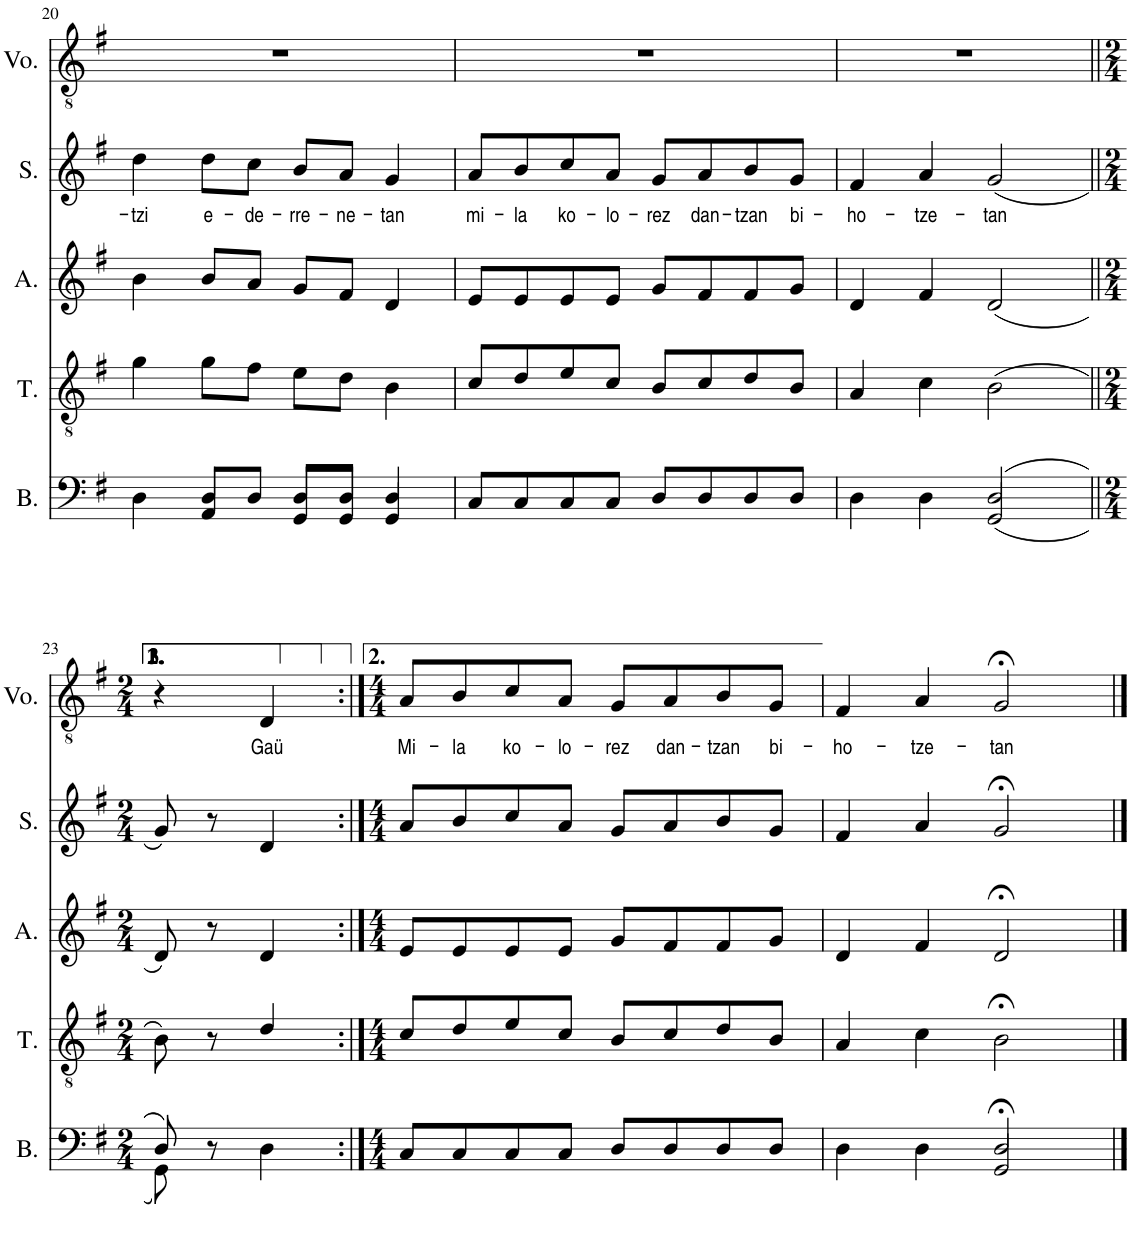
**kern	**kern	**kern	**kern	**text	**kern	**text
*part5	*part4	*part3	*part2	*part2	*part1	*part1
*staff5	*staff4	*staff3	*staff2	*staff2	*staff1	*staff1
*I"Bajo	*I"Tenor 1	*I"Alto	*I"Soprano	*	*I"Voz	*
*I'B.	*I'T.	*I'A.	*I'S.	*	*I'Vo.	*
!!LO:PB:g=z
*clefF4	*clefGv2	*clefG2	*clefG2	*	*clefGv2	*
*k[f#]	*k[f#]	*k[f#]	*k[f#]	*	*k[f#]	*
*M4/4	*M4/4	*M4/4	*M4/4	*	*M4/4	*
=20	=20	=20	=20	=20	=20	=20
*^	*	*	*	*	*	*
!	!	!	!	!	!LO:LY:b	!	!
4D\	4D	4g\	4b\	4dd\	-tzi	1r	.
!	!	!	!	!	!LO:LY:b	!	!
8D/L	8AA/L	8g\L	8b/L	8dd\L	e-	.	.
!	!	!	!	!	!LO:LY:b	!	!
8D/J	8DJ	8f#\J	8a/J	8cc\J	-de-	.	.
!	!	!	!	!	!LO:LY:b	!	!
8D/L	8GG/L	8e\L	8g/L	8b/L	-rre-	.	.
!	!	!	!	!	!LO:LY:b	!	!
8D/J	8GG/J	8d\J	8f#/J	8a/J	-ne-	.	.
!	!	!	!	!	!LO:LY:b	!	!
4D/	4GG/	4B\	4d/	4g/	-tan	.	.
=21	=21	=21	=21	=21	=21	=21	=21
!	!	!	!	!	!LO:LY:b	!	!
*v	*v	*	*	*	*	*	*
8C/L	8c/L	8e/L	8a/L	mi-	1r	.
!	!	!	!	!LO:LY:b	!	!
8C/	8d/	8e/	8b/	-la	.	.
!	!	!	!	!LO:LY:b	!	!
8C/	8e/	8e/	8cc/	ko-	.	.
!	!	!	!	!LO:LY:b	!	!
8C/J	8c/J	8e/J	8a/J	-lo-	.	.
!	!	!	!	!LO:LY:b	!	!
8D/L	8B/L	8g/L	8g/L	-rez	.	.
!	!	!	!	!LO:LY:b	!	!
8D/	8c/	8f#/	8a/	dan-	.	.
!	!	!	!	!LO:LY:b	!	!
8D/	8d/	8f#/	8b/	-tzan	.	.
!	!	!	!	!LO:LY:b	!	!
8D/J	8B/J	8g/J	8g/J	bi-	.	.
=22	=22	=22	=22	=22	=22	=22
*^	*	*	*	*	*	*
!	!	!	!	!	!LO:LY:b	!	!
4D\	4D	4A/	4d/	4f#/	-ho-	1r	.
!	!	!	!	!	!LO:LY:b	!	!
4D\	4D	4c\	4f#/	4a/	-tze-	.	.
!	!	!	!	!	!LO:LY:b	!	!
(2D/	(2GG/	(2B\	(2d/	(2g/	-tan	.	.
!!LO:LB:g=z
=23||	=23||	=23||	=23||	=23||	=23||	=23||	=23||
*M2/4	*	*M2/4	*M2/4	*M2/4	*	*M2/4	*
8D/)	8GG\)	8B\)	8d/)	8g/)	.	4r	.
8r	8ryy	8r	8r	8r	.	.	.
!	!	!	!	!	!	!	!LO:LY:b
4D\	4D	4d/	4d/	4d/	.	4D/	Gaü
*v	*v	*	*	*	*	*	*
=24:|!	=24:|!	=24:|!	=24:|!	=24:|!	=24:|!	=24:|!
*M4/4	*M4/4	*M4/4	*M4/4	*	*M4/4	*
*^	*	*	*	*	*	*
!	!	!	!	!	!	!	!LO:LY:b
*v	*v	*	*	*	*	*	*
8C/L	8c/L	8e/L	8a/L	.	8A/L	Mi-
!	!	!	!	!	!	!LO:LY:b
8C/	8d/	8e/	8b/	.	8B/	-la
!	!	!	!	!	!	!LO:LY:b
8C/	8e/	8e/	8cc/	.	8c/	ko-
!	!	!	!	!	!	!LO:LY:b
8C/J	8c/J	8e/J	8a/J	.	8A/J	-lo-
!	!	!	!	!	!	!LO:LY:b
8D/L	8B/L	8g/L	8g/L	.	8G/L	-rez
!	!	!	!	!	!	!LO:LY:b
8D/	8c/	8f#/	8a/	.	8A/	dan-
!	!	!	!	!	!	!LO:LY:b
8D/	8d/	8f#/	8b/	.	8B/	-tzan
!	!	!	!	!	!	!LO:LY:b
8D/J	8B/J	8g/J	8g/J	.	8G/J	bi-
=25	=25	=25	=25	=25	=25	=25
*^	*	*	*	*	*	*
!	!	!	!	!	!	!	!LO:LY:b
4D\	4D	4A/	4d/	4f#/	.	4F#/	-ho-
!	!	!	!	!	!	!	!LO:LY:b
4D\	4D	4c\	4f#/	4a/	.	4A/	-tze-
!	!	!	!	!	!	!	!LO:LY:b
2D;</	2GG/	2B;<\	2d;</	2g;</	.	2G;</	-tan
*v	*v	*	*	*	*	*	*
==	==	==	==	==	==	==
*-	*-	*-	*-	*-	*-	*-
